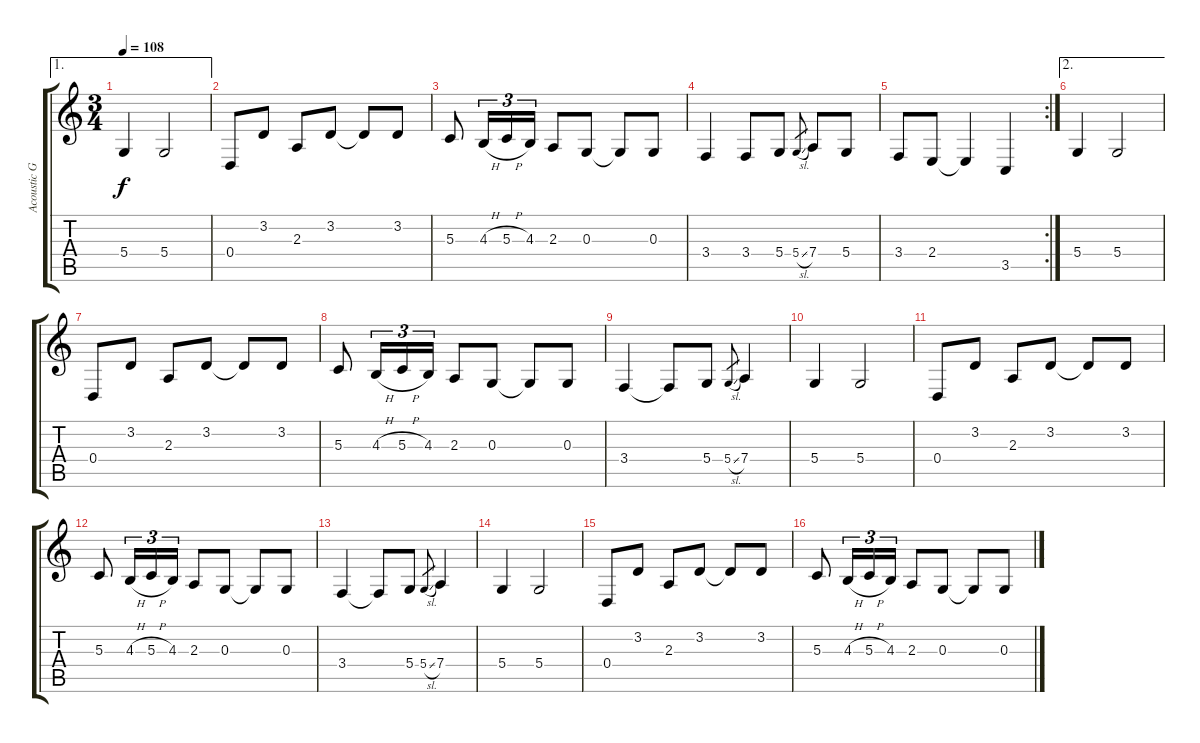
\track ("Acoustic Guitar 2" "Acoustic G") {instrument helicopter}
\staff {score tabs}
\tuning (E4 B3 G3 D3 A2 E2) {hide}
\ae 1
\ts (3 4)
\tempo 108
\clef g2
\ks c
5.4.4{dy f} 5.4.2 |
0.4.8 3.2.8 2.3.8 3.2.8 3.2{t}.8 3.2.8 |
5.3.8 4.3{h}.16{tu (3 2)} 5.3{h}.16{tu (3 2)} 4.3.16{tu (3 2)} 2.3.8 0.3.8 0.3{t}.8 0.3.8 |
3.4.4 3.4.8 5.4.8 5.4{sl}.8{gr} 7.4.8 5.4.8 |
\rc 2
3.4.8 2.4.8 2.4{t}.4 3.5.4 |
\ae 2
5.4.4 5.4.2 |
0.4.8 3.2.8 2.3.8 3.2.8 3.2{t}.8 3.2.8 |
5.3.8 4.3{h}.16{tu (3 2)} 5.3{h}.16{tu (3 2)} 4.3.16{tu (3 2)} 2.3.8 0.3.8 0.3{t}.8 0.3.8 |
3.4.4 3.4{t}.8 5.4.8 5.4{sl}.8{gr} 7.4.4 |
5.4.4 5.4.2 |
0.4.8 3.2.8 2.3.8 3.2.8 3.2{t}.8 3.2.8 |
5.3.8 4.3{h}.16{tu (3 2)} 5.3{h}.16{tu (3 2)} 4.3.16{tu (3 2)} 2.3.8 0.3.8 0.3{t}.8 0.3.8 |
3.4.4 3.4{t}.8 5.4.8 5.4{sl}.8{gr} 7.4.4 |
5.4.4 5.4.2 |
0.4.8 3.2.8 2.3.8 3.2.8 3.2{t}.8 3.2.8 |
5.3.8 4.3{h}.16{tu (3 2)} 5.3{h}.16{tu (3 2)} 4.3.16{tu (3 2)} 2.3.8 0.3.8 0.3{t}.8 0.3.8
